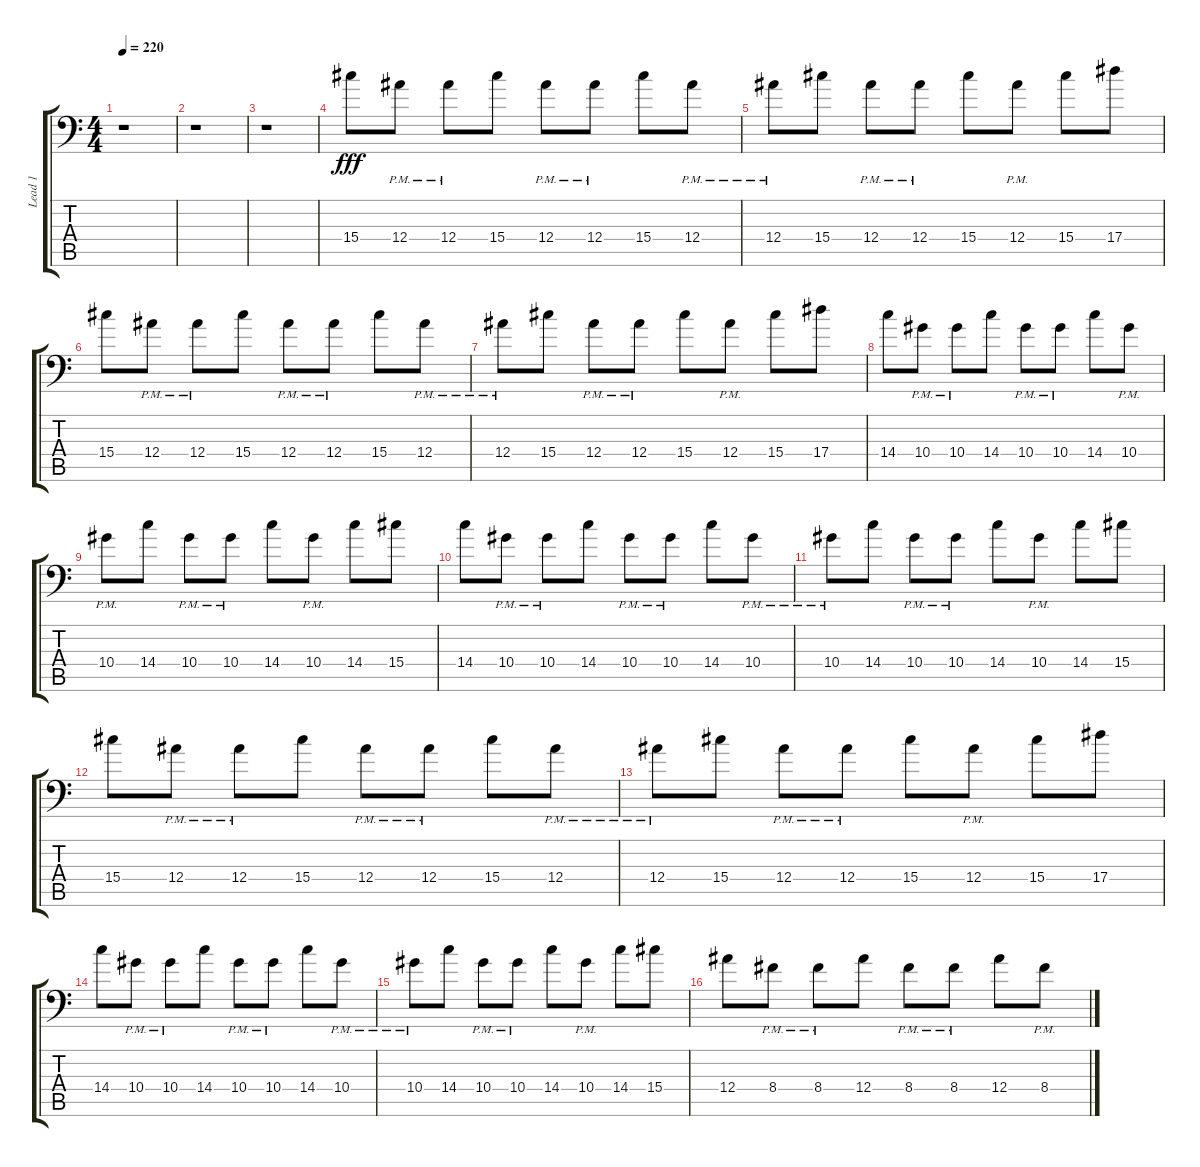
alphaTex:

\track ("Lead 1" "Lead 1") {instrument distortionguitar}
\staff {score tabs}
\tuning (C4 G3 Eb3 Bb2 F2 Bb1) {hide}
\ts (4 4)
\tempo 220
\clef f4
\ks c
r.1{dy fff} |
r.1 |
r.1 |
15.4.8{volume 12} 12.4{pm}.8 12.4{pm}.8 15.4.8 12.4{pm}.8 12.4{pm}.8 15.4.8 12.4{pm}.8 |
12.4{pm}.8 15.4.8 12.4{pm}.8 12.4{pm}.8 15.4.8 12.4{pm}.8 15.4.8 17.4.8 |
15.4.8 12.4{pm}.8 12.4{pm}.8 15.4.8 12.4{pm}.8 12.4{pm}.8 15.4.8 12.4{pm}.8 |
12.4{pm}.8 15.4.8 12.4{pm}.8 12.4{pm}.8 15.4.8 12.4{pm}.8 15.4.8 17.4.8 |
14.4.8 10.4{pm}.8 10.4{pm}.8 14.4.8 10.4{pm}.8 10.4{pm}.8 14.4.8 10.4{pm}.8 |
10.4{pm}.8 14.4.8 10.4{pm}.8 10.4{pm}.8 14.4.8 10.4{pm}.8 14.4.8 15.4.8 |
14.4.8 10.4{pm}.8 10.4{pm}.8 14.4.8 10.4{pm}.8 10.4{pm}.8 14.4.8 10.4{pm}.8 |
10.4{pm}.8 14.4.8 10.4{pm}.8 10.4{pm}.8 14.4.8 10.4{pm}.8 14.4.8 15.4.8 |
15.4.8 12.4{pm}.8 12.4{pm}.8 15.4.8 12.4{pm}.8 12.4{pm}.8 15.4.8 12.4{pm}.8 |
12.4{pm}.8 15.4.8 12.4{pm}.8 12.4{pm}.8 15.4.8 12.4{pm}.8 15.4.8 17.4.8 |
14.4.8 10.4{pm}.8 10.4{pm}.8 14.4.8 10.4{pm}.8 10.4{pm}.8 14.4.8 10.4{pm}.8 |
10.4{pm}.8 14.4.8 10.4{pm}.8 10.4{pm}.8 14.4.8 10.4{pm}.8 14.4.8 15.4.8 |
12.4.8 8.4{pm}.8 8.4{pm}.8 12.4.8 8.4{pm}.8 8.4{pm}.8 12.4.8 8.4{pm}.8
